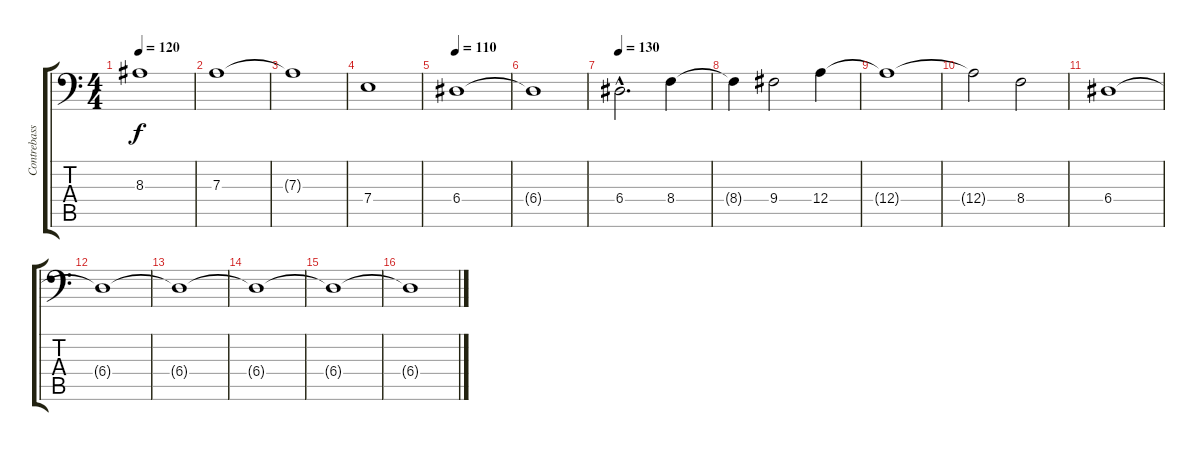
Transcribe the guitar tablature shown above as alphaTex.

\track ("Contrebasse" "Contrebass") {instrument contrabass}
\staff {score tabs}
\tuning (B2 G2 D2 A1 E1 B0) {hide}
\ts (4 4)
\tempo 120
\clef f4
\ks c
8.3.1{dy f} |
7.3.1 |
7.3{t}.1 |
7.4.1 |
\tempo 110
6.4.1 |
6.4{t}.1 |
\tempo 130
6.4{hac}.2{d} 8.4.4 |
8.4{t}.4 9.4.2 12.4.4 |
12.4{t}.1 |
12.4{t}.2 8.4.2 |
6.4.1 |
6.4{t}.1 |
6.4{t}.1 |
6.4{t}.1 |
6.4{t}.1 |
6.4{t}.1
